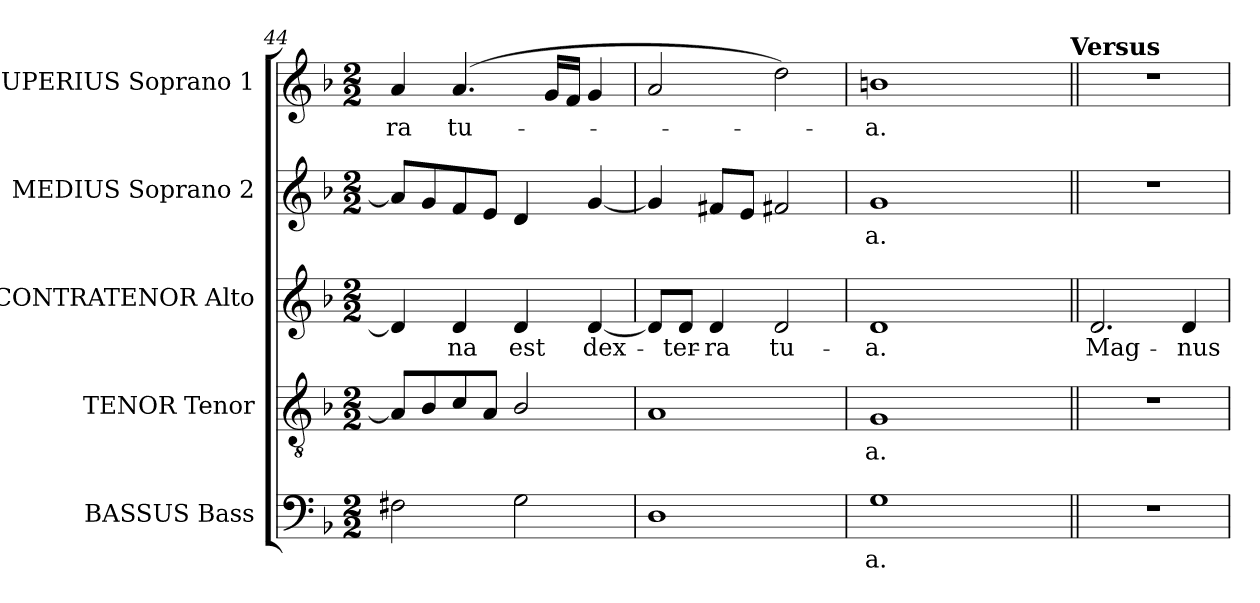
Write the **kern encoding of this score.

**kern	**text	**kern	**text	**kern	**text	**kern	**text	**kern	**text
*part5	*part5	*part4	*part4	*part3	*part3	*part2	*part2	*part1	*part1
*staff5	*staff5	*staff4	*staff4	*staff3	*staff3	*staff2	*staff2	*staff1	*staff1
*I"BASSUS Bass	*	*I"TENOR Tenor	*	*I"CONTRATENOR Alto	*	*I"MEDIUS Soprano 2	*	*I"SUPERIUS Soprano 1	*
*I'B	*	*I'T	*	*I'A	*	*I'S2	*	*I'S1	*
!!LO:PB:g=z
*clefF4	*	*clefGv2	*	*clefG2	*	*clefG2	*	*clefG2	*
*	*	*ITrd7c12	*	*	*	*	*	*	*
*k[b-]	*	*k[b-]	*	*k[b-]	*	*k[b-]	*	*k[b-]	*
*F:	*	*F:	*	*F:	*	*F:	*	*F:	*
*M2/2	*	*M2/2	*	*M2/2	*	*M2/2	*	*M2/2	*
=44	=44	=44	=44	=44	=44	=44	=44	=44	=44
!	!	!	!	!	!	!	!	!	!LO:LY:b:color=#000000
2F#Xi\	.	8AAi/L]	.	4di/]	.	8ai/L]	.	4ai/	-ra
.	.	8BB-i/	.	.	.	8gi/	.	.	.
!	!	!	!	!	!LO:LY:b:color=#000000	!	!	!	!
!	!	!	!	!	!	!	!	!	!LO:LY:b:color=#000000
.	.	8Ci/	.	4di/	-na	8fi/	.	(4.ai/	tu-
.	.	8AAi/J	.	.	.	8ei/J	.	.	.
!	!	!	!	!	!LO:LY:b:color=#000000	!	!	!	!
2Gi\	.	2BB-i/	.	4di/	est	4di/	.	.	.
.	.	.	.	.	.	.	.	16gi/LL	.
.	.	.	.	.	.	.	.	16fi/JJ	.
!	!	!	!	!	!LO:LY:b:color=#000000	!	!	!	!
.	.	.	.	[4di/	dex-	[4gi/	.	4gi/	.
=45	=45	=45	=45	=45	=45	=45	=45	=45	=45
1Di	.	1AAi	.	8di/L]	.	4gi/]	.	2ai/	.
!	!	!	!	!	!LO:LY:b:color=#000000	!	!	!	!
.	.	.	.	8di/J	-ter-	.	.	.	.
!	!	!	!	!	!LO:LY:b:color=#000000	!	!	!	!
.	.	.	.	4di/	-ra	8f#Xi/L	.	.	.
.	.	.	.	.	.	8ei/J	.	.	.
!	!	!	!	!	!LO:LY:b:color=#000000	!	!	!	!
.	.	.	.	2di/	tu-	2f#Xi/	.	2ddi\)	.
=46	=46	=46	=46	=46	=46	=46	=46	=46	=46
!	!LO:LY:b:color=#000000	!	!	!	!	!	!	!	!
!	!	!	!LO:LY:b:color=#000000	!	!	!	!	!	!
!	!	!	!	!	!LO:LY:b:color=#000000	!	!	!	!
!	!	!	!	!	!	!	!LO:LY:b:color=#000000	!	!
!	!	!	!	!	!	!	!	!	!LO:LY:b:color=#000000
*	*	*	*	*	*	*	*	*^	*
1Gi	-a.	1GGi	-a.	1di	-a.	1gi	-a.	1bni	2ryy	-a.
.	.	.	.	.	.	.	.	.	4ryy	.
.	.	.	.	.	.	.	.	.	8ryy	.
.	.	.	.	.	.	.	.	.	16ryy	.
.	.	.	.	.	.	.	.	.	32ryy	.
.	.	.	.	.	.	.	.	.	64ryy	.
.	.	.	.	.	.	.	.	.	128...ryy	.
!	!	!	!	!	!	!	!	!	!LO:TX:a:B:t=Versus	!
.	.	.	.	.	.	.	.	.	1024ryy	.
*	*	*	*	*	*	*	*	*v	*v	*
=47||	=47||	=47||	=47||	=47||	=47||	=47||	=47||	=47||	=47||
*	*	*	*	*	*	*	*	*^	*
!	!	!	!	!	!LO:LY:b:color=#000000	!	!	!	!	!
*	*	*	*	*	*	*	*	*v	*v	*
1r	.	1r	.	2.di/	Mag-	1r	.	1r	.
!	!	!	!	!	!LO:LY:b:color=#000000	!	!	!	!
.	.	.	.	4di/	-nus	.	.	.	.
=	=	=	=	=	=	=	=	=	=
*-	*-	*-	*-	*-	*-	*-	*-	*-	*-
